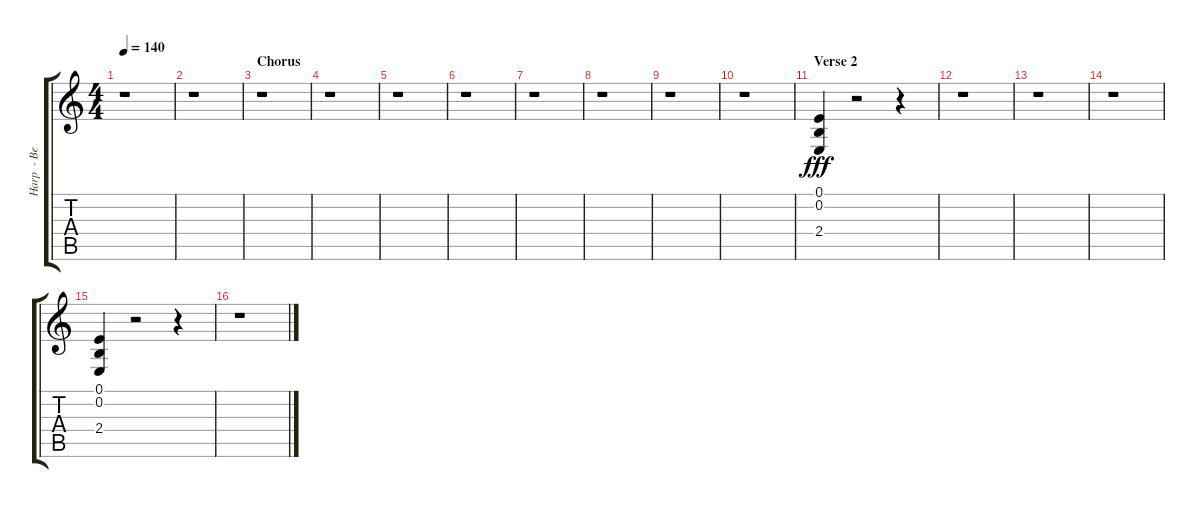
\track ("Harp  - Bells" "Harp  - Be") {instrument orchestralharp}
\staff {score tabs}
\tuning (E4 B3 G3 D3 A2 E2) {hide}
\ts (4 4)
\tempo 140
\clef g2
\ks c
r.1{dy f} |
r.1 |
\section ("" "Chorus")
r.1 |
r.1 |
r.1 |
r.1 |
r.1 |
r.1 |
r.1 |
r.1 |
\section ("" "Verse 2")
(0.1 0.2 2.4).4{dy fff instrument tubularbells} r.2 r.4 |
r.1 |
r.1 |
r.1 |
(0.1 0.2 2.4).4 r.2 r.4 |
r.1
